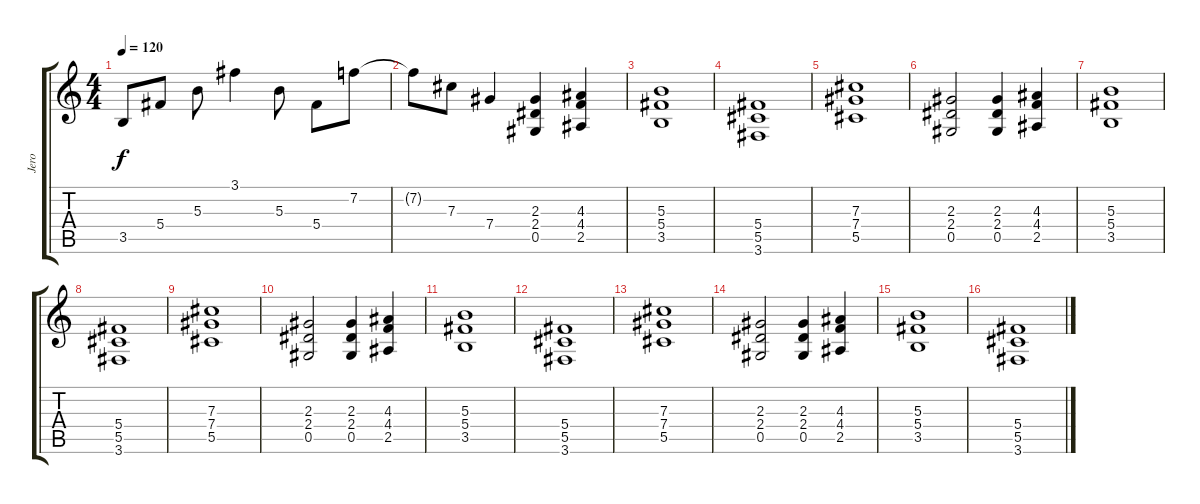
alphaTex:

\track ("Jero" "Jero") {instrument overdrivenguitar}
\staff {score tabs}
\tuning (Eb4 Bb3 Gb3 Db3 Ab2 Eb2) {hide}
\ts (4 4)
\tempo 120
\clef g2
\ks c
3.5.8{dy f} 5.4.8 5.3.8 3.1.4 5.3.8 5.4.8 7.2.8 |
7.2{t}.8 7.3.8 7.4.4 (2.3 2.4 0.5).4{instrument overdrivenguitar} (4.3 4.4 2.5).4 |
(5.3 5.4 3.5).1 |
(5.4 5.5 3.6).1 |
(7.3 7.4 5.5).1 |
(2.3 2.4 0.5).2 (2.3 2.4 0.5).4 (4.3 4.4 2.5).4 |
(5.3 5.4 3.5).1 |
(5.4 5.5 3.6).1 |
(7.3 7.4 5.5).1 |
(2.3 2.4 0.5).2 (2.3 2.4 0.5).4 (4.3 4.4 2.5).4 |
(5.3 5.4 3.5).1 |
(5.4 5.5 3.6).1 |
(7.3 7.4 5.5).1 |
(2.3 2.4 0.5).2 (2.3 2.4 0.5).4 (4.3 4.4 2.5).4 |
(5.3 5.4 3.5).1 |
(5.4 5.5 3.6).1
